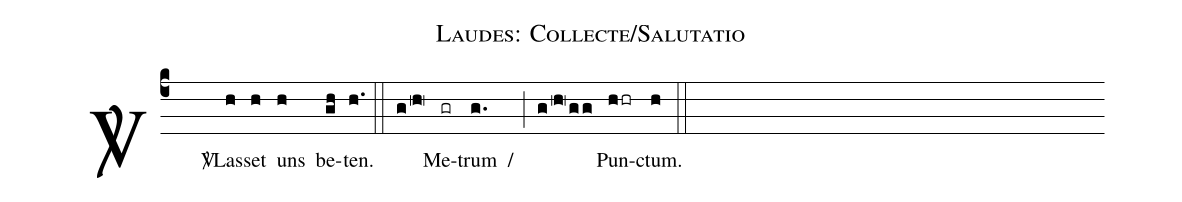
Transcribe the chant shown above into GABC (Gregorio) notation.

name:Laudes: Collecte/Salutatio;
%%
(c4) <v>\Vbar</v>() <v>\Vbar</v>() Las(h)set(h) uns(h) be(gh)ten.(h.) (::) (ghR) Me(gr)trum(g.) /() (;) (ghRgg) Pun(h/hr)ctum.(h) (::)
